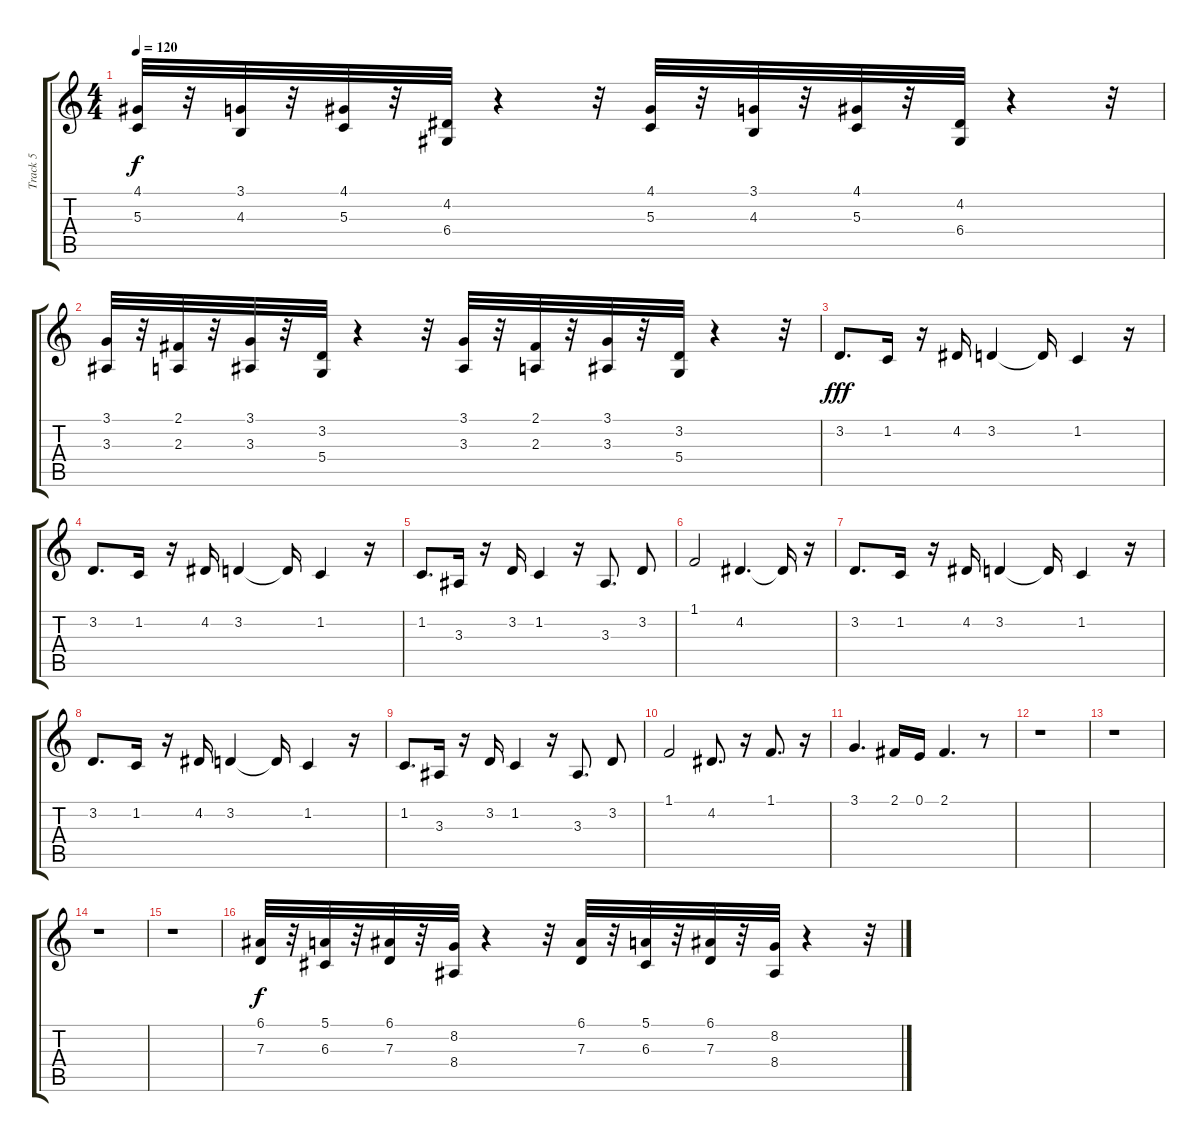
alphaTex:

\track ("Track 5" "Track 5") {instrument clarinet}
\staff {score tabs}
\tuning (E4 B3 G3 D3 A2 E2) {hide}
\ts (4 4)
\tempo 120
\clef g2
\ks c
(4.1 5.3).32{dy f} r.32 (3.1 4.3).32 r.32 (4.1 5.3).32 r.32 (4.2 6.4).32 r.4 r.32 (4.1 5.3).32 r.32 (3.1 4.3).32 r.32 (4.1 5.3).32 r.32 (4.2 6.4).32 r.4 r.32 |
(3.1 3.3).32 r.32 (2.1 2.3).32 r.32 (3.1 3.3).32 r.32 (3.2 5.4).32 r.4 r.32 (3.1 3.3).32 r.32 (2.1 2.3).32 r.32 (3.1 3.3).32 r.32 (3.2 5.4).32 r.4 r.32 |
3.2.8{d dy fff} 1.2.16 r.16 4.2.16 3.2.4 3.2{t}.16 1.2.4 r.16 |
3.2.8{d} 1.2.16 r.16 4.2.16 3.2.4 3.2{t}.16 1.2.4 r.16 |
1.2.8{d} 3.3.16 r.16 3.2.16 1.2.4 r.16 3.3.8{d} 3.2.8 |
1.1.2 4.2.4{d} 4.2{t}.16 r.16 |
3.2.8{d} 1.2.16 r.16 4.2.16 3.2.4 3.2{t}.16 1.2.4 r.16 |
3.2.8{d} 1.2.16 r.16 4.2.16 3.2.4 3.2{t}.16 1.2.4 r.16 |
1.2.8{d} 3.3.16 r.16 3.2.16 1.2.4 r.16 3.3.8{d} 3.2.8 |
1.1.2 4.2.8{d} r.16 1.1.8{d} r.16 |
3.1.4{d} 2.1.16 0.1.16 2.1.4{d} r.8 |
r.1 |
r.1 |
r.1 |
r.1 |
(6.1 7.3).32{dy f} r.32 (5.1 6.3).32 r.32 (6.1 7.3).32 r.32 (8.2 8.4).32 r.4 r.32 (6.1 7.3).32 r.32 (5.1 6.3).32 r.32 (6.1 7.3).32 r.32 (8.2 8.4).32 r.4 r.32
